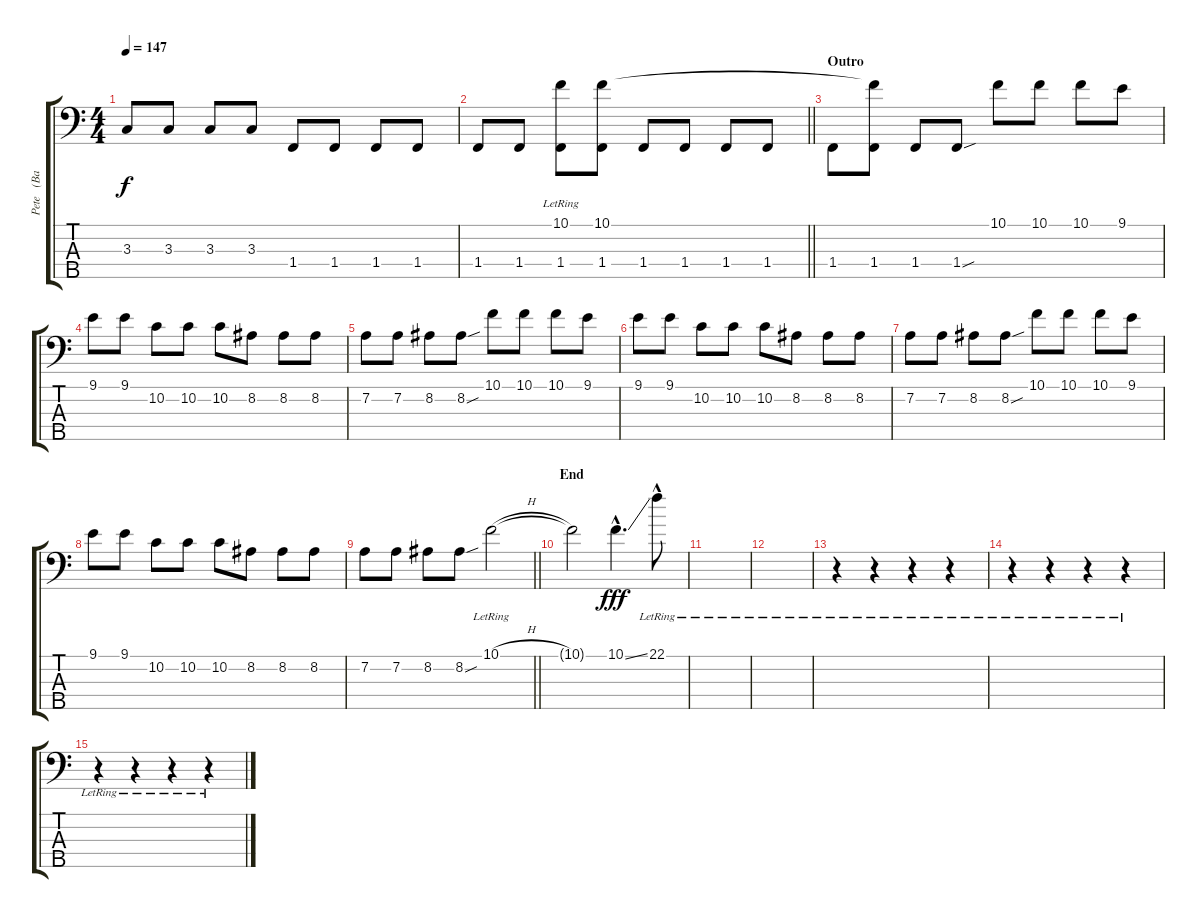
\track ("Pete   (Bass)" "Pete   (Ba") {instrument electricbassfinger}
\staff {score tabs}
\tuning (G2 D2 A1 E1 B0) {hide}
\ts (4 4)
\tempo 147
\clef f4
\ks c
3.3.8{dy f} 3.3.8 3.3.8 3.3.8 1.4.8 1.4.8 1.4.8 1.4.8 |
\barLineRight lightlight
1.4.8 1.4.8 (10.1{lr} 1.4).8 (10.1 1.4).8 1.4.8 1.4.8 1.4.8 1.4.8 |
\section ("" "Outro")
1.4.8 (10.1{t} 1.4).8 1.4.8 1.4{sou}.8 10.1.8 10.1.8 10.1.8 9.1.8 |
9.1.8 9.1.8 10.2.8 10.2.8 10.2.8 8.2.8 8.2.8 8.2.8 |
7.2.8 7.2.8 8.2.8 8.2{sou}.8 10.1.8 10.1.8 10.1.8 9.1.8 |
9.1.8 9.1.8 10.2.8 10.2.8 10.2.8 8.2.8 8.2.8 8.2.8 |
7.2.8 7.2.8 8.2.8 8.2{sou}.8 10.1.8 10.1.8 10.1.8 9.1.8 |
9.1.8 9.1.8 10.2.8 10.2.8 10.2.8 8.2.8 8.2.8 8.2.8 |
\barLineRight lightlight
7.2.8 7.2.8 8.2.8 8.2{sou}.8 10.1{h lr}.2 |
\section ("" "End")
10.1{t}.2 10.1{ss hac}.4{d dy fff} 22.1{hac lr}.8 |
|
|
r.4 r.4 r.4 r.4 |
r.4 r.4 r.4 r.4 |
r.4 r.4 r.4 r.4
